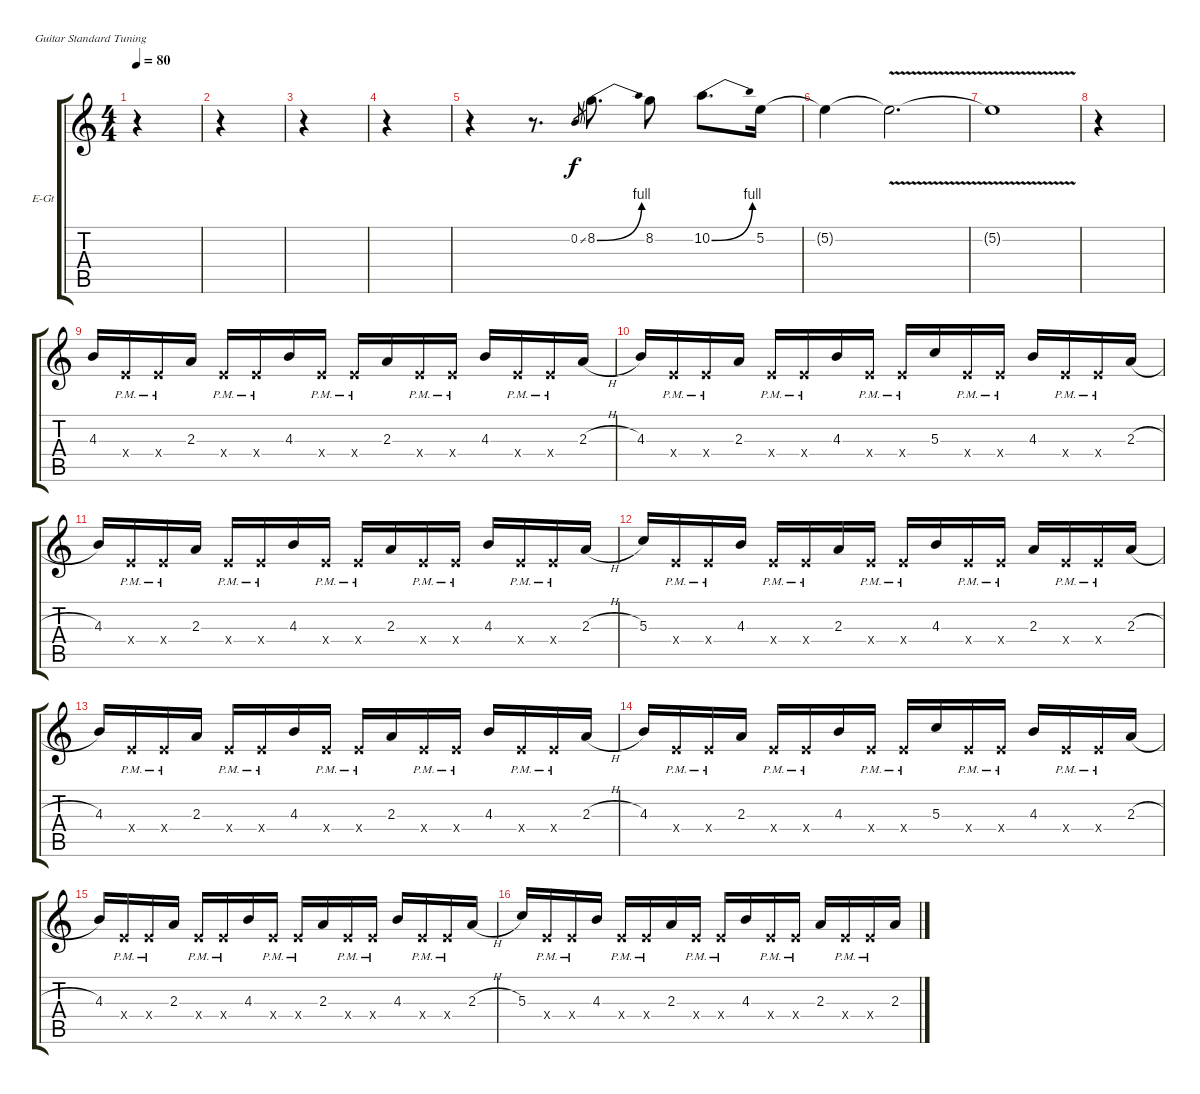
\defaultSystemsLayout 4
\bracketExtendMode groupsimilarinstruments
\firstSystemTrackNameOrientation horizontal
\otherSystemsTrackNameOrientation horizontal
\track ("Electric Guitar" "E-Gt") {instrument distortionguitar}
\staff {score tabs}
\tuning (E4 B3 G3 D3 A2 E2)
\ts (4 4)
\tempo 80
\clef g2
\ks c
r.4{dy f instrument distortionguitar} |
r.4 |
r.4 |
r.4 |
r.4 r.8{d} 0.2{ss}.8{gr} 8.2{be (bend 0 0 15 4)}.8{d} 8.2.8 10.2{be (bend 0 0 15 4)}.8{d} 5.2.16 |
5.2{t}.4 5.2{v t}.2{d} |
5.2{v t}.1 |
r.4 |
4.3.16 2.4{pm x}.16 2.4{pm x}.16 2.3.16 2.4{pm x}.16 2.4{pm x}.16 4.3.16 2.4{pm x}.16 2.4{pm x}.16 2.3.16 2.4{pm x}.16 2.4{pm x}.16 4.3.16 2.4{pm x}.16 2.4{pm x}.16 2.3{h}.16 |
4.3.16 2.4{pm x}.16 2.4{pm x}.16 2.3.16 2.4{pm x}.16 2.4{pm x}.16 4.3.16 2.4{pm x}.16 2.4{pm x}.16 5.3.16 2.4{pm x}.16 2.4{pm x}.16 4.3.16 2.4{pm x}.16 2.4{pm x}.16 2.3{h}.16 |
4.3.16 2.4{pm x}.16 2.4{pm x}.16 2.3.16 2.4{pm x}.16 2.4{pm x}.16 4.3.16 2.4{pm x}.16 2.4{pm x}.16 2.3.16 2.4{pm x}.16 2.4{pm x}.16 4.3.16 2.4{pm x}.16 2.4{pm x}.16 2.3{h}.16 |
5.3.16 2.4{pm x}.16 2.4{pm x}.16 4.3.16 2.4{pm x}.16 2.4{pm x}.16 2.3.16 2.4{pm x}.16 2.4{pm x}.16 4.3.16 2.4{pm x}.16 2.4{pm x}.16 2.3.16 2.4{pm x}.16 2.4{pm x}.16 2.3{h}.16 |
4.3.16 2.4{pm x}.16 2.4{pm x}.16 2.3.16 2.4{pm x}.16 2.4{pm x}.16 4.3.16 2.4{pm x}.16 2.4{pm x}.16 2.3.16 2.4{pm x}.16 2.4{pm x}.16 4.3.16 2.4{pm x}.16 2.4{pm x}.16 2.3{h}.16 |
4.3.16 2.4{pm x}.16 2.4{pm x}.16 2.3.16 2.4{pm x}.16 2.4{pm x}.16 4.3.16 2.4{pm x}.16 2.4{pm x}.16 5.3.16 2.4{pm x}.16 2.4{pm x}.16 4.3.16 2.4{pm x}.16 2.4{pm x}.16 2.3{h}.16 |
4.3.16 2.4{pm x}.16 2.4{pm x}.16 2.3.16 2.4{pm x}.16 2.4{pm x}.16 4.3.16 2.4{pm x}.16 2.4{pm x}.16 2.3.16 2.4{pm x}.16 2.4{pm x}.16 4.3.16 2.4{pm x}.16 2.4{pm x}.16 2.3{h}.16 |
5.3.16 2.4{pm x}.16 2.4{pm x}.16 4.3.16 2.4{pm x}.16 2.4{pm x}.16 2.3.16 2.4{pm x}.16 2.4{pm x}.16 4.3.16 2.4{pm x}.16 2.4{pm x}.16 2.3.16 2.4{pm x}.16 2.4{pm x}.16 2.3{h}.16
